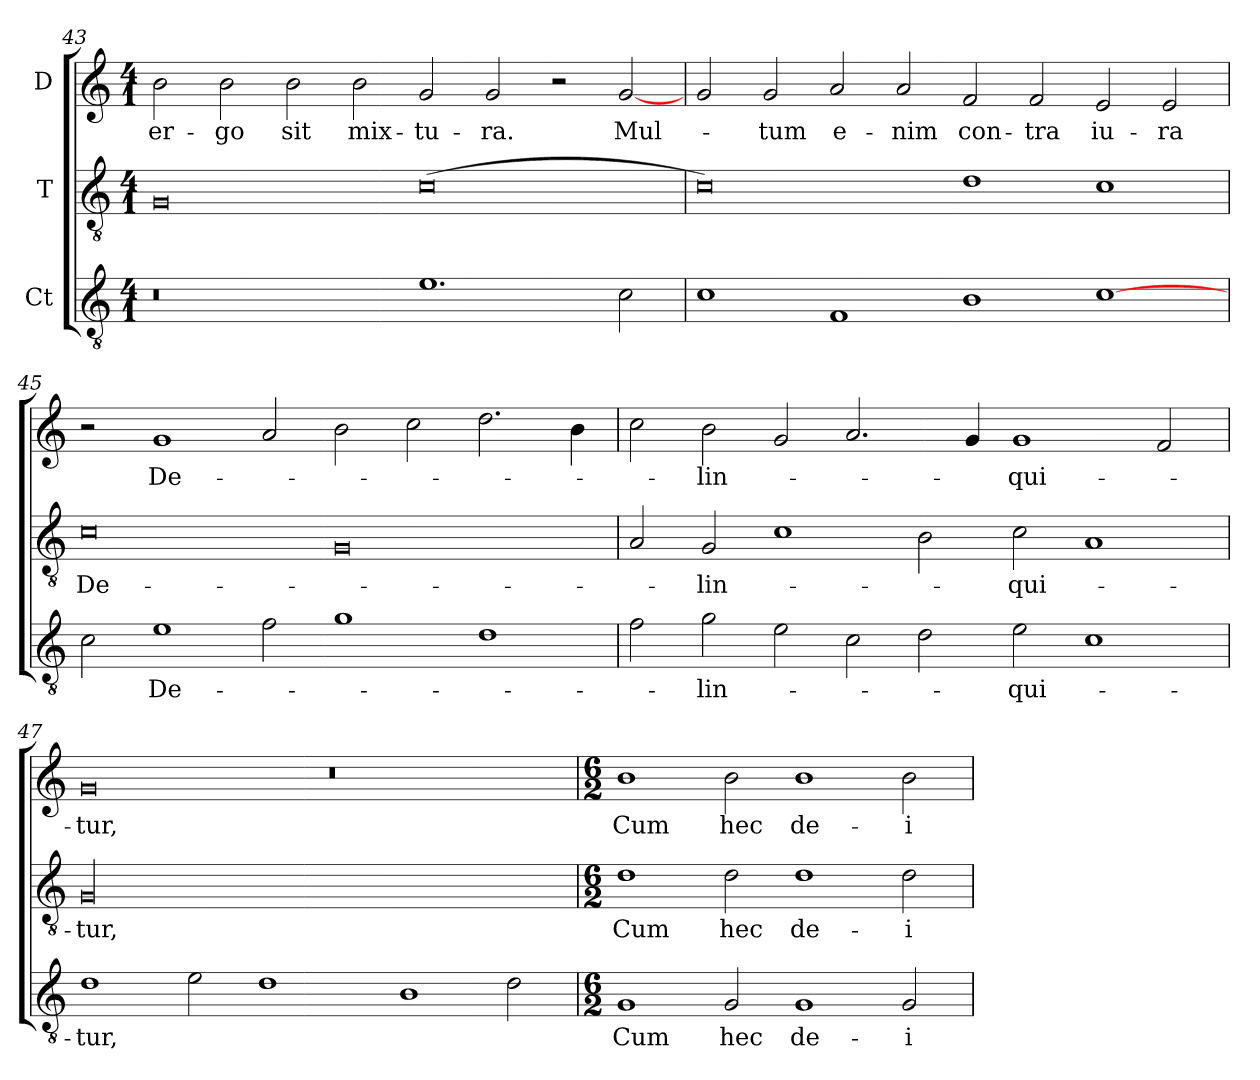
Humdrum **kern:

**kern	**text	**kern	**text	**kern	**text
*part3	*part3	*part2	*part2	*part1	*part1
*staff3	*staff3	*staff2	*staff2	*staff1	*staff1
*I"Ct	*	*I"T	*	*I"D	*
!!LO:LB:g=z
*clefGv2	*	*clefGv2	*	*clefG2	*
*ITrd7c12	*	*ITrd7c12	*	*	*
*k[]	*	*k[]	*	*k[]	*
*C:	*	*C:	*	*C:	*
*M4/1	*	*M4/1	*	*M4/1	*
=43	=43	=43	=43	=43	=43
!	!	!	!	!	!LO:LY:b:color=#000000
0r	.	0GGi/	.	2bi\	er-
!	!	!	!	!	!LO:LY:b:color=#000000
.	.	.	.	2bi\	-go
!	!	!	!	!	!LO:LY:b:color=#000000
.	.	.	.	2bi\	sit
!	!	!	!	!	!LO:LY:b:color=#000000
.	.	.	.	2bi\	mix-
!	!	!	!	!	!LO:LY:b:color=#000000
1.Ei\	.	(0Ci\	.	2gi/	-tu-
!	!	!	!	!	!LO:LY:b:color=#000000
.	.	.	.	2gi/	-ra.
.	.	.	.	2r	.
!	!	!	!	!	!LO:LY:b:color=#000000
2Ci\	.	.	.	[2gi/	Mul-
=44	=44	=44	=44	=44	=44
1Ci\	.	0Ci\)	.	2gi/	.
!	!	!	!	!	!LO:LY:b:color=#000000
.	.	.	.	2gi/	-tum
!	!	!	!	!	!LO:LY:b:color=#000000
1FFi/	.	.	.	2ai/	e-
!	!	!	!	!	!LO:LY:b:color=#000000
.	.	.	.	2ai/	-nim
!	!	!	!	!	!LO:LY:b:color=#000000
1BBi/	.	1Di\	.	2fi/	con-
!	!	!	!	!	!LO:LY:b:color=#000000
.	.	.	.	2fi/	-tra
!	!	!	!	!	!LO:LY:b:color=#000000
[1Ci\	.	1Ci\	.	2ei/	iu-
!	!	!	!	!	!LO:LY:b:color=#000000
.	.	.	.	2ei/	-ra
=45	=45	=45	=45	=45	=45
!	!	!	!LO:LY:b:color=#000000	!	!
2Ci\	.	0Ci\	De-	2r	.
!	!LO:LY:b:color=#000000	!	!	!	!
!	!	!	!	!	!LO:LY:b:color=#000000
1Ei\	De-	.	.	1gi/	De-
2Fi\	.	.	.	2ai/	.
1Gi\	.	0GGi/	.	2bi\	.
.	.	.	.	2cci\	.
1Di\	.	.	.	2.ddi\	.
.	.	.	.	4bi\	.
!!LO:LB:g=z
=46	=46	=46	=46	=46	=46
2Fi\	.	2AAi/	.	2cci\	.
!	!LO:LY:b:color=#000000	!	!	!	!
!	!	!	!LO:LY:b:color=#000000	!	!
!	!	!	!	!	!LO:LY:b:color=#000000
2Gi\	-lin-	2GGi/	-lin-	2bi\	-lin-
2Ei\	.	1Ci\	.	2gi/	.
2Ci\	.	.	.	2.ai/	.
2Di\	.	2BBi\	.	.	.
.	.	.	.	4gi/	.
!	!LO:LY:b:color=#000000	!	!	!	!
!	!	!	!LO:LY:b:color=#000000	!	!
!	!	!	!	!	!LO:LY:b:color=#000000
2Ei\	-qui-	2Ci\	-qui-	1gi/	-qui-
1Ci\	.	1AAi/	.	.	.
.	.	.	.	2fi/	.
=47	=47	=47	=47	=47	=47
!	!LO:LY:b:color=#000000	!	!	!	!
!	!	!	!LO:LY:b:color=#000000	!	!
!	!	!	!	!	!LO:LY:b:color=#000000
1Di\	-tur,	00GGi/	-tur,	0gi/	-tur,
2Ei\	.	.	.	.	.
1Di\	.	.	.	.	.
.	.	.	.	0r	.
1BBi/	.	.	.	.	.
2Di\	.	.	.	.	.
=48	=48	=48	=48	=48	=48
*M6/2	*	*M6/2	*	*M6/2	*
!	!LO:LY:b:color=#000000	!	!	!	!
!	!	!	!LO:LY:b:color=#000000	!	!
!	!	!	!	!	!LO:LY:b:color=#000000
1GGi/	Cum	1Di\	Cum	1bi/	Cum
!	!LO:LY:b:color=#000000	!	!	!	!
!	!	!	!LO:LY:b:color=#000000	!	!
!	!	!	!	!	!LO:LY:b:color=#000000
2GGi/	hec	2Di\	hec	2bi\	hec
!	!LO:LY:b:color=#000000	!	!	!	!
!	!	!	!LO:LY:b:color=#000000	!	!
!	!	!	!	!	!LO:LY:b:color=#000000
1GGi/	de-	1Di\	de-	1bi/	de-
!	!LO:LY:b:color=#000000	!	!	!	!
!	!	!	!LO:LY:b:color=#000000	!	!
!	!	!	!	!	!LO:LY:b:color=#000000
2GGi/	-i	2Di\	-i	2bi\	-i
=	=	=	=	=	=
*-	*-	*-	*-	*-	*-
